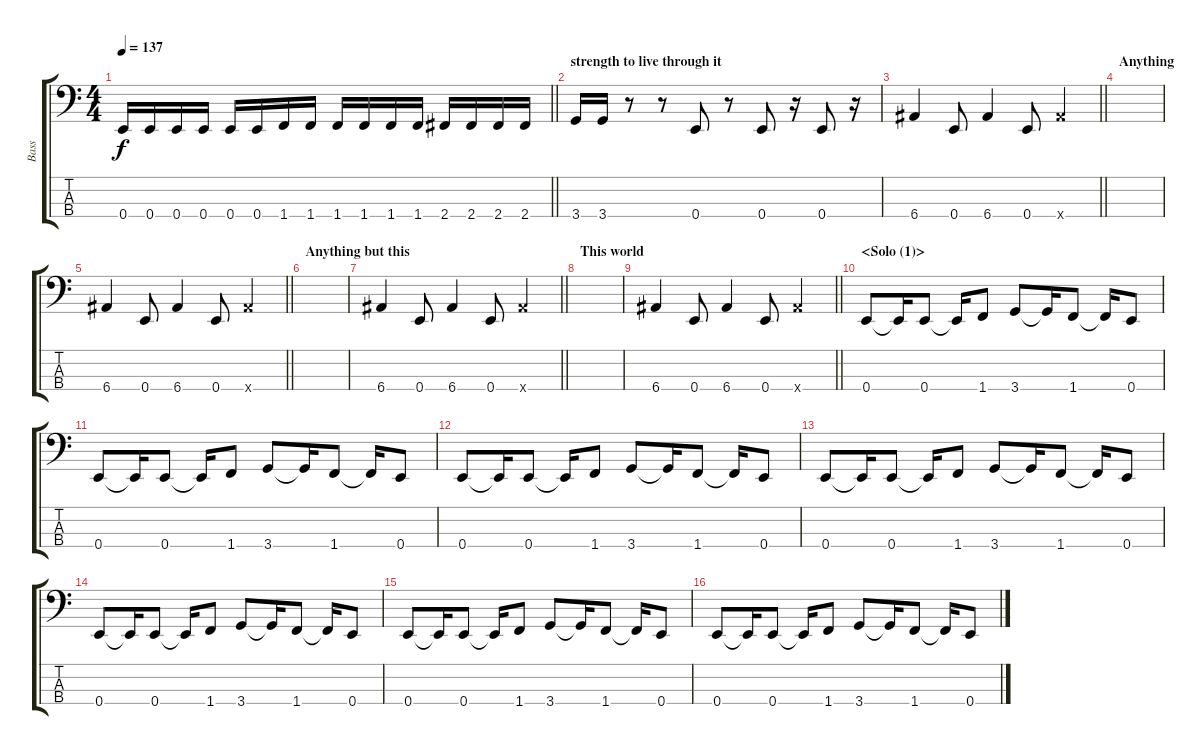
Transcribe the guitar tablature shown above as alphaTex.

\track ("Bass" "Bass") {instrument electricbasspick}
\staff {score tabs}
\tuning (G2 D2 A1 E1) {hide}
\ts (4 4)
\tempo 137
\clef f4
\barLineRight lightlight
\ks c
0.4.16{dy f} 0.4.16 0.4.16 0.4.16 0.4.16 0.4.16 1.4.16 1.4.16 1.4.16 1.4.16 1.4.16 1.4.16 2.4.16 2.4.16 2.4.16 2.4.16 |
\section ("" "strength to live through it")
3.4.16 3.4.16 r.8 r.8 0.4.8 r.8 0.4.8 r.16 0.4.8 r.16 |
\barLineRight lightlight
6.4.4 0.4.8 6.4.4 0.4.8 6.4{x}.4 |
\section ("" "Anything")
|
\barLineRight lightlight
6.4.4 0.4.8 6.4.4 0.4.8 6.4{x}.4 |
\section ("" "Anything but this")
|
\barLineRight lightlight
6.4.4 0.4.8 6.4.4 0.4.8 6.4{x}.4 |
\section ("" "This world")
|
\barLineRight lightlight
6.4.4 0.4.8 6.4.4 0.4.8 6.4{x}.4 |
\section ("" "<Solo (1)>")
0.4.8 0.4{t}.16 0.4.8 0.4{t}.16 1.4.8 3.4.8 3.4{t}.16 1.4.8 1.4{t}.16 0.4.8 |
0.4.8 0.4{t}.16 0.4.8 0.4{t}.16 1.4.8 3.4.8 3.4{t}.16 1.4.8 1.4{t}.16 0.4.8 |
0.4.8 0.4{t}.16 0.4.8 0.4{t}.16 1.4.8 3.4.8 3.4{t}.16 1.4.8 1.4{t}.16 0.4.8 |
0.4.8 0.4{t}.16 0.4.8 0.4{t}.16 1.4.8 3.4.8 3.4{t}.16 1.4.8 1.4{t}.16 0.4.8 |
0.4.8 0.4{t}.16 0.4.8 0.4{t}.16 1.4.8 3.4.8 3.4{t}.16 1.4.8 1.4{t}.16 0.4.8 |
0.4.8 0.4{t}.16 0.4.8 0.4{t}.16 1.4.8 3.4.8 3.4{t}.16 1.4.8 1.4{t}.16 0.4.8 |
0.4.8 0.4{t}.16 0.4.8 0.4{t}.16 1.4.8 3.4.8 3.4{t}.16 1.4.8 1.4{t}.16 0.4.8
